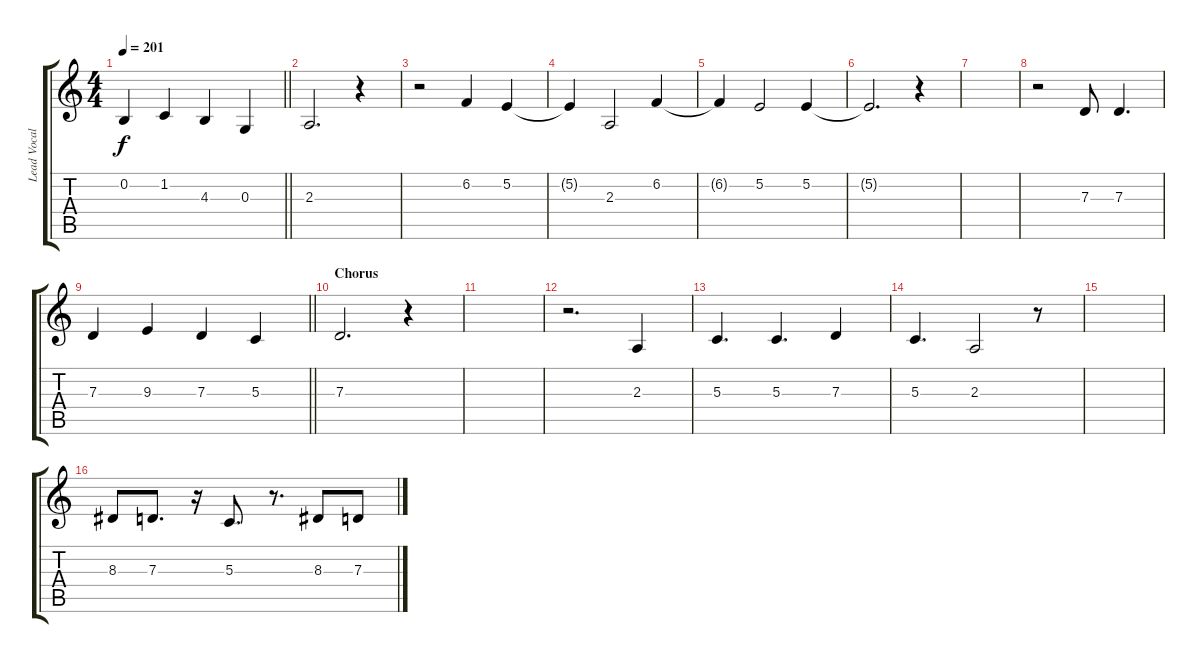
\track ("Lead Vocals" "Lead Vocal") {instrument harmonica}
\staff {score tabs}
\tuning (E4 B3 G3 D3 A2 E2) {hide}
\ts (4 4)
\tempo 201
\clef g2
\barLineRight lightlight
\ks c
0.2.4{dy f} 1.2.4 4.3.4 0.3.4 |
2.3.2{d} r.4 |
r.2 6.2.4 5.2.4 |
5.2{t}.4 2.3.2 6.2.4 |
6.2{t}.4 5.2.2 5.2.4 |
5.2{t}.2{d} r.4 |
|
r.2 7.3.8 7.3.4{d} |
\barLineRight lightlight
7.3.4 9.3.4 7.3.4 5.3.4 |
\section ("" "Chorus")
7.3.2{d} r.4 |
|
r.2{d} 2.3.4 |
5.3.4{d} 5.3.4{d} 7.3.4 |
5.3.4{d} 2.3.2 r.8 |
|
8.3.8 7.3.8{d} r.16 5.3.8{d} r.8{d} 8.3.8 7.3.8
